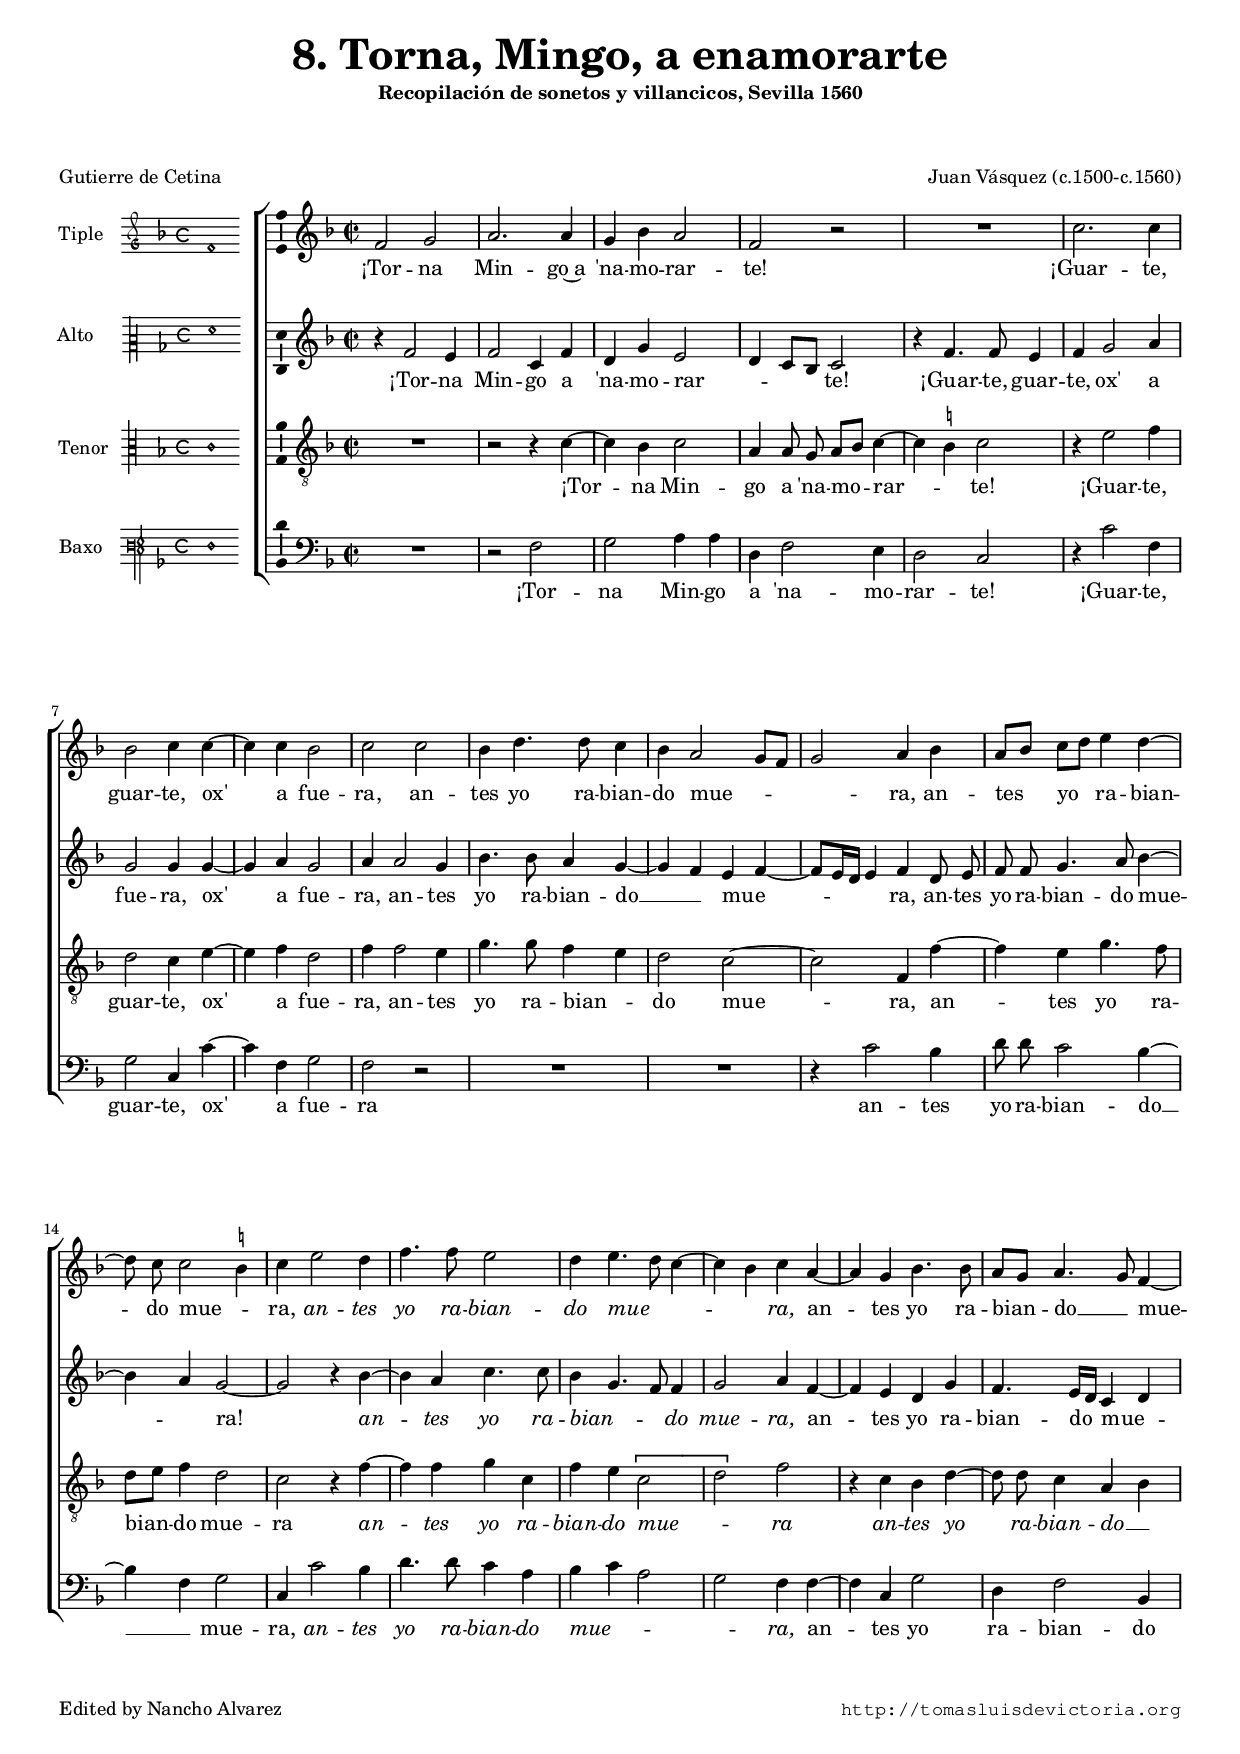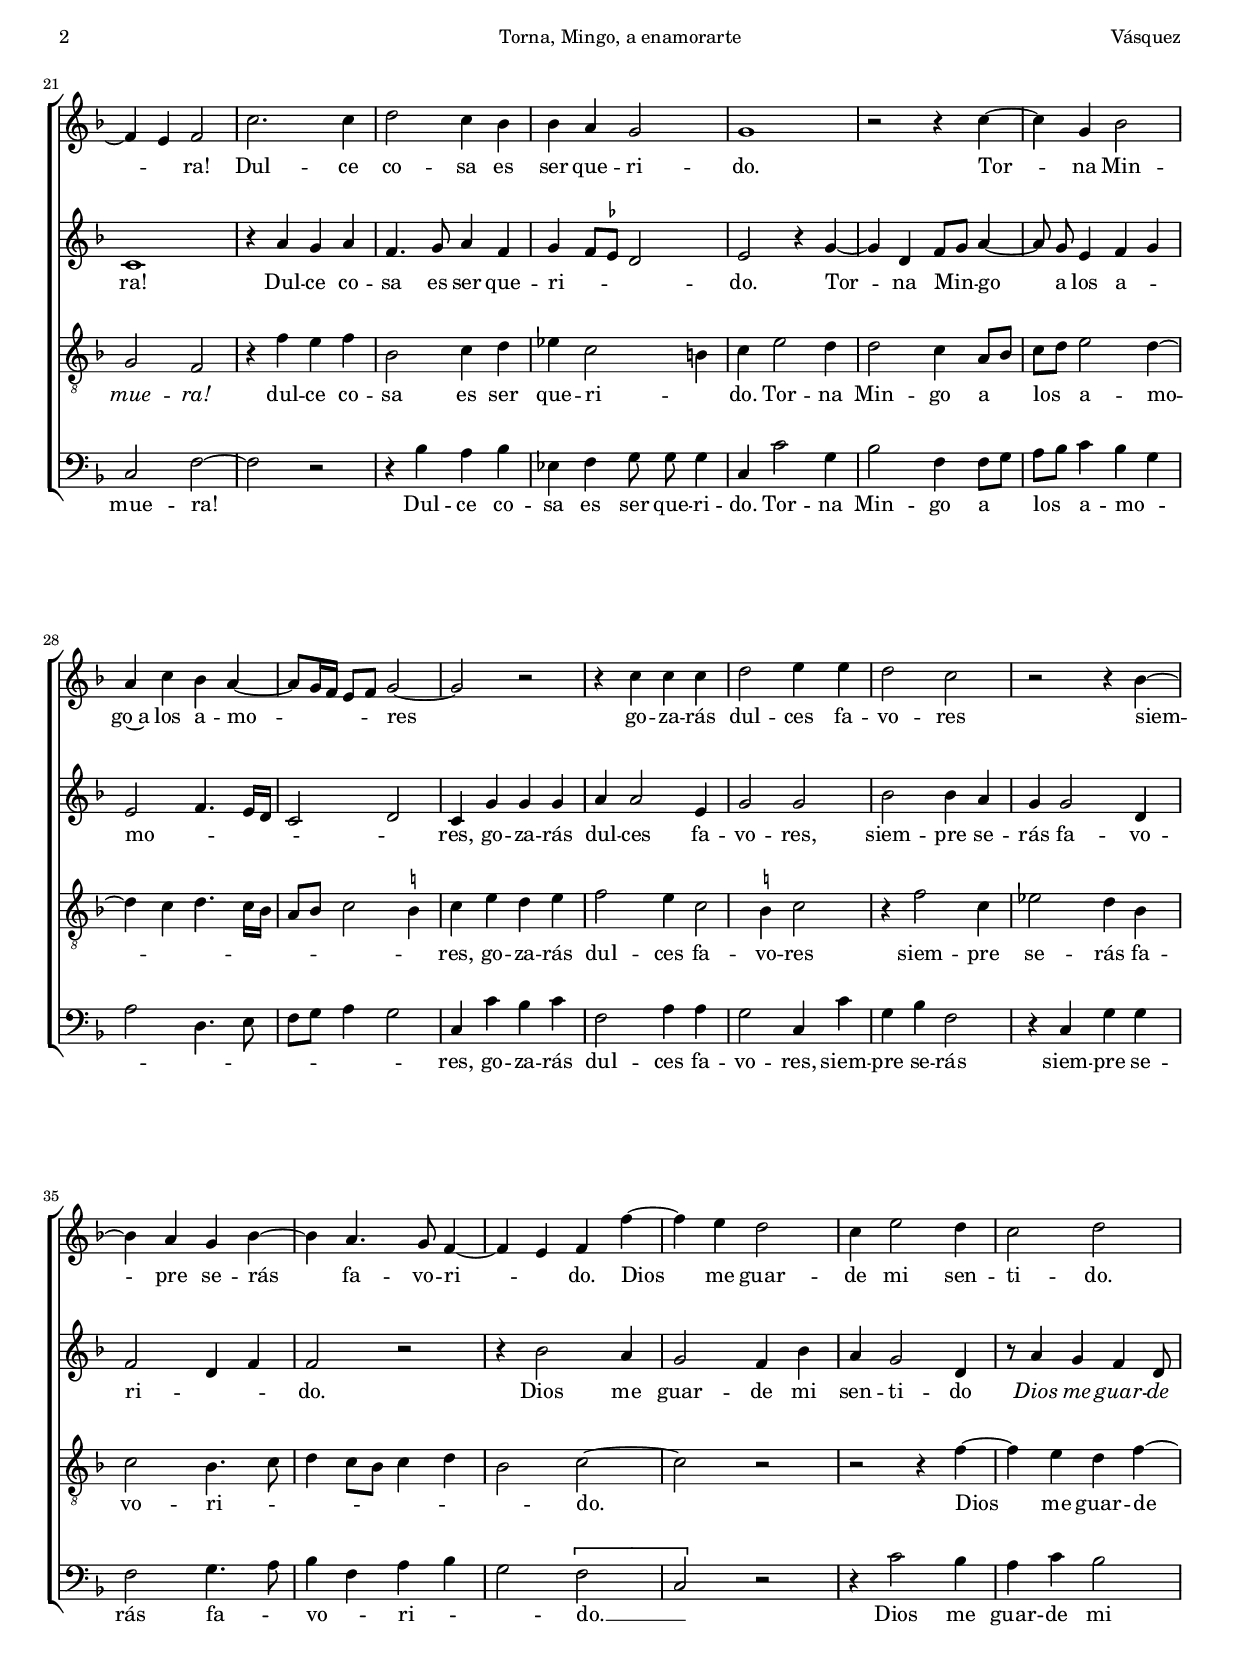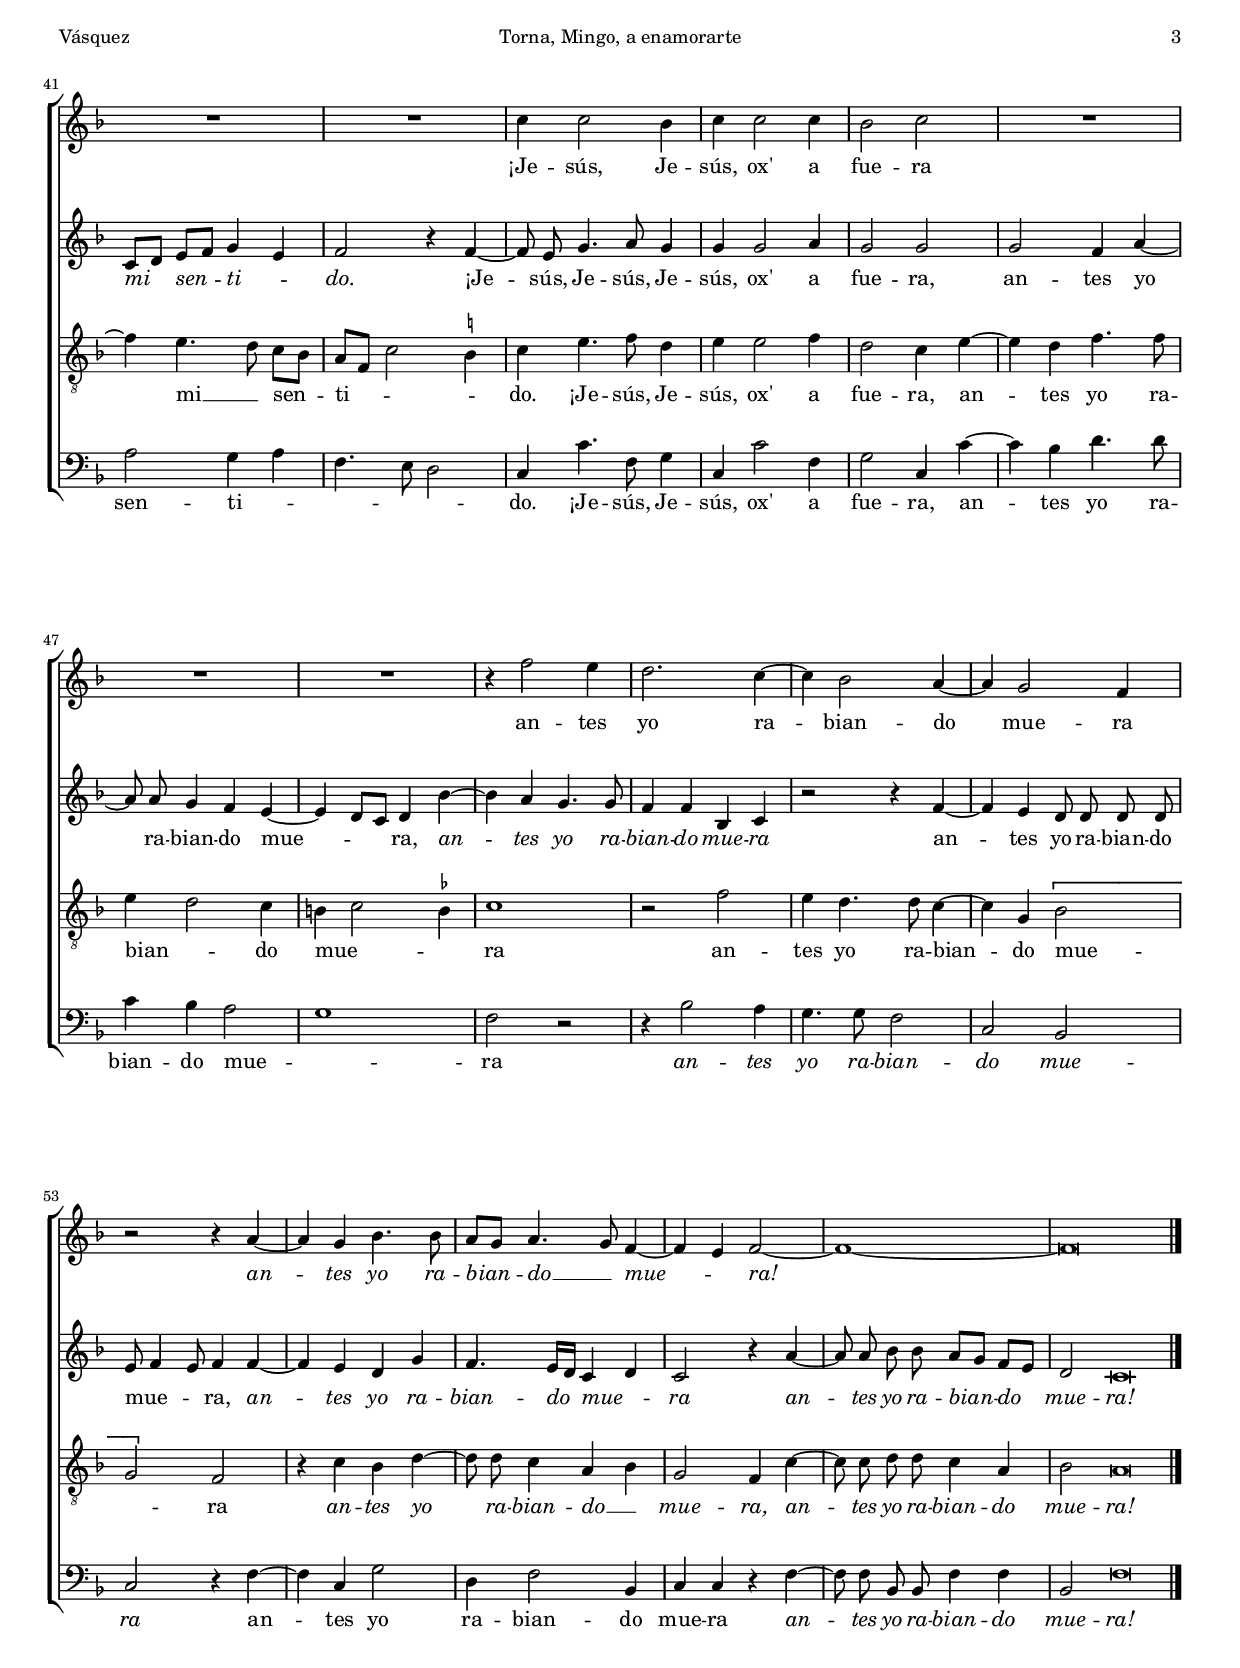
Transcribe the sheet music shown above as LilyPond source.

\version "2.22.0"

#(set-default-paper-size "a4")
#(set-global-staff-size 16.4)
#(ly:set-option 'point-and-click #f)
%mobile -s15.5 -i3.4

% typeset the day of my 47 birthday

italicas=\override LyricText.font-shape = #'italic
rectas=\override LyricText.font-shape = #'upright
ss=\once \set suggestAccidentals = ##t
incipitwidth = 20
mtempo={\tempo 4 = 100}
mtempob={\tempo 4 = 50}
mt=#(define-music-function (offset) (number?) ; move lyric text
      #{ \once \override LyricText.X-offset = -$offset #})

htitle="Torna, Mingo, a enamorarte"
hcomposer="Vásquez"

\header {
	title=\markup{\fontsize #3 "8. Torna, Mingo, a enamorarte"} % namorarte
	subtitle=\markup{\smaller "Recopilación de sonetos y villancicos, Sevilla 1560"}
	subsubtitle=\markup{\null \vspace #2 }
        composer = \markup{"Juan Vásquez (c.1500-c.1560)"}
        pdfauthor=\composer
        %opus="(-)"
	poet=\markup{"Gutierre de Cetina"} 
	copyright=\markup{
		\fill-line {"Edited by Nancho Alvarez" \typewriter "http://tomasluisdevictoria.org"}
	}
%	tagline=""
}

global={\key f \major \time 2/2 \skip 1*58
        \bar "|."
}


cantus=\relative c'{
	f2 g
	a2. a4
	g4 bes a2
	f r
	R1
	c'2. c4
	bes2 c4 c ~ % \ss b ?
	c c bes2
	c2 c
	bes4 d4. d8 c4
	bes4 a2 g8[ f]
	g2 a4 bes
	a8[ bes] c[ d] e4 d ~
	d8 \noBeam c c2 \ss b4
	c4 e2 d4
	f4. f8 e2
	d4 e4. d8 c4 ~
	c bes c4 a ~
	a g bes4. bes8
	a8[ g] a4. g8 f4 ~
	f4 e f2
	c'2. c4
	d2 c4 bes
	bes a g2
	g1
	r2 r4 c ~
	c4 g bes2
	a4 c bes a ~
	a8[ g16 f] e8[ f] g2 ~ % a16 g f8
	g r
	r4 c c c
	d2 e4 e
	d2 c
	r2 r4 bes ~
	bes4 a g bes ~
	bes4 a4. g8 f4 ~
	f e f f' ~
	f4 e d2
	c4 e2 d4
	c2 d
	R1*2
	c4 c2 bes4 % \ss b ?
	c4 c2 c4
	bes2 c % \ss b ?
	R1*3
	r4 f2 e4
	d2. c4 ~
	c bes2 a4 ~
	a g2 f4
	r2 r4 a ~
	a4 g bes4. bes8
	a8[ g] a4. g8 f4 ~
	f4 e f2 ~
	f1 ~
	f\breve*1/2
}

altus=\relative c'{
	r4 f2 e4
	f2 c4 f
	d g e2
	d4 c8[ bes] c2
	r4 f4. f8 e4
	f4 g2 a4
	g2 g4 g ~
	g a g2
	a4 a2 g4
	bes4. bes8 a4 g ~
	g f e f ~
	f8[ e16 d] e4 f d8 e
	f8 f g4. a8 bes4 ~
	bes4 a g2 ~
	g r4 bes ~
	bes4 a c4. c8
	bes4 g4. f8 f4
	g2 a4 f ~
	f e d g
	f4. e16[ d] c4 d
	c1
	r4 a' g a
	f4. g8 a4 f
	g4 f8[ \ss ees] d2
	e2 r4 g ~
	g d f8[ g] a4 ~
	a8 g e4 f g
	e2 f4. e16[ d]
	c2 d
	c4 g' g g
	a a2 e4
	g2 g
	bes2 bes4 a
	g4 g2 d4
	f2 d4 f
	f2 r
	r4 bes2 a4
	g2 f4 bes
	a4 g2 d4
	r8 a'4 g f d8
	c8[ d] e[ f] g4 e
	f2 r4 f ~
	f8 e g4. a8 g4 
	g g2 a4
	g2 g
	g f4 a ~
	a8 a g4 f e ~
	e d8[ c] d4 bes' ~
	bes4 a g4. g8
	f4 f bes, c
	r2 r4 f ~
	f e d8 d d d
	e f4 e8 f4 f ~
	f e d g
	f4. e16[ d] c4 d
	c2 r4 a' ~
	a8 a bes bes a[ g] f[ e] 
	d2 \mtempob c\breve*1/4
}

tenor=\relative c'{
	R1
	r2 r4 c ~
	c4 bes c2
	a4 a8 g a[ bes] c4 ~
	c \ss b c2
	r4 e2 f4
	d2 c4 e ~
	e f d2
	f4 f2 e4
	g4. g8 f4 e
	d2 c ~
	c f,4 f' ~
	f4 e g4. f8
	d[ e] f4 d2
	c2 r4 f ~
	f f g c,
	f4 e \[c2
	d\] f
	r4 c bes d ~
	d8 d c4 a bes
	g2 f
	r4 f' e f
	bes,2 c4 d
	ees4 c2 b4
	c4 e2 d4
	d2 c4 a8[ bes]
	c[ d] e2 d4 ~
	d c d4. c16[ bes]
	a8[ bes] c2 \ss b4
	c4 e d e
	f2 e4 c2 \ss b4
	c2
	r4 f2 c4
	ees2 d4 bes
	c2 bes4. c8
	d4 c8[ bes] c4 d
	bes2 c ~
	c r
	r2 r4 f ~
	f e d f ~
	f e4. d8 c[ bes]
	a8[ f] c'2 \ss b4
	c4 e4. f8 d4
	e e2 f4
	d2 c4 e ~
	e d f4. f8
	e4 d2 c4
	b4 c2 \ss bes4
	c1
	r2 f2
	e4 d4. d8 c4 ~
	c g \[bes2
	g\] f2
	r4 c' bes4 d4 ~
	d8 d8 c4 a4 bes
	g2 f4 c' ~
	c8 c d d c4 a
	bes2 a\breve*1/4
}

bassus=\relative c{
	R1
	r2 f
	g a4 a
	d,4 f2 e4
	d2 c
	r4 c'2 f,4
	g2 c,4 c' ~
	c f, g2
	f2 r
	R1*2
	r4 c'2 bes4
	d8 d c2 bes4 ~
	bes4 f g2
	c,4 c'2 bes4
	d4. d8 c4 a
	bes4 c a2
	g f4 f ~
	f c g'2
	d4 f2 bes,4
	c2 f ~
	f r
	r4 bes a bes
	ees,4 f g8 g g4
	c,4 c'2 g4
	bes2 f4 f8[ g]
	a[ bes] c4 bes g
	a2 d,4. e8
	f8[ g] a4 g2
	c,4 c' bes c
	f,2 a4 a
	g2 c,4 c'
	g4 bes f2
	r4 c g'4 g
	f2 g4. a8
	bes4 f a bes
	g2 \[f2
	c\] r
	r4 c'2 bes4
	a4 c bes2
	a2 g4 a
	f4. e8 d2
	c4 c'4. f,8 g4
	c, c'2 f,4
	g2 c,4 c' ~
	c bes d4. d8
	c4 bes a2
	g1
	f2 r
	r4 bes2 a4
	g4. g8 f2
	c2 bes
	c r4 f ~
	f c g'2
	d4 f2 bes,4
	c c r4 f ~
	f8 f bes, bes f'4 f
	bes,2 f'\breve*1/4
}

textocantus=\lyricmode{
¡Tor -- na Min -- go~a 'na -- mo -- rar -- te!
¡Guar -- te, guar -- te, ox' a  fue -- ra,
an -- tes yo ra -- bian -- do mue -- _ _ ra, % raviando
an -- tes yo ra -- \mt #1 bian -- do mue -- _ ra,
\italicas
an -- tes yo ra -- bian -- do mue -- _ _ _ ra,
\rectas
an -- tes yo ra -- bian -- do __ _ mue -- _ ra!
Dul -- ce co -- sa es ser que -- ri -- do.
Tor -- na Min -- go~a los a -- mo -- _ res
go -- za -- rás dul -- ces fa -- vo -- res
siem -- pre se -- rás fa -- vo -- ri -- _ do.
Dios me guar -- de mi sen -- ti -- do.
¡Je -- sús, Je -- sús, ox' a fue -- ra
an -- tes yo ra -- bian -- do mue -- ra
\italicas
an -- tes yo ra -- bian -- do __ _ mue -- _ ra!
}

textoaltus=\lyricmode{
¡Tor -- na Min -- go a 'na -- mo -- rar -- _ _ te!
¡Guar -- te, guar -- te, ox' a fue -- ra,
ox' a fue -- ra,
an -- tes yo ra -- bian -- do __ _ mue -- _ _ ra,
an -- tes yo ra -- bian -- do mue -- _ ra!
\italicas
an -- tes yo ra -- bian -- _ _ do mue -- ra,
\rectas
an -- tes yo ra -- bian -- do mue -- _ ra!
Dul -- ce co -- sa es ser que -- ri -- _ _ do.
Tor -- na Min -- go
a los a -- _ mo -- _ _ _ _ res,
go -- za -- rás dul -- ces fa -- vo -- res,
siem -- pre se -- rás fa -- vo -- ri -- _ _ do.
Dios me guar -- de mi sen -- ti -- do
\italicas 
Dios me guar -- de mi sen -- ti -- _ do.
\rectas
¡Je -- sús, Je -- sús, Je -- sús,
ox' a fue -- ra,
an -- tes yo ra -- bian -- do mue -- _ ra,
\italicas
an -- tes yo ra -- bian -- do mue -- ra
\rectas
an -- tes yo ra -- bian -- do mue -- _ _ ra,
\italicas
an -- tes yo ra -- bian -- do mue -- _ ra
an -- tes yo ra -- bian -- do mue -- ra!
}

textotenor=\lyricmode{
¡Tor -- na Min -- go a 'na -- mo -- rar -- _ te!
¡Guar -- te, guar -- te, ox' a fue -- ra,
an -- tes yo ra -- bian -- _ do mue -- ra,
an -- tes yo ra -- bian -- do mue -- ra
\italicas
an -- tes yo ra -- bian -- do mue -- _ ra
an -- tes yo ra -- bian -- do __ _ mue -- ra!
\rectas
dul -- ce co -- sa es ser que -- ri -- _ do.
Tor -- na Min -- go a los a -- mo -- _ _ _ _ _ _ res,
go -- za -- rás dul -- ces fa -- vo -- res
siem -- pre se -- rás fa -- vo -- ri -- _ _ _ _ _ _ do.
Dios me guar -- de mi __ _ sen -- ti -- _ _ do.
¡Je -- sús, Je -- sús, ox' a fue -- ra,
an -- tes yo ra -- bian -- _ do mue -- _ _ ra
an -- tes yo ra -- bian -- do mue -- _ ra
\italicas
an -- tes yo ra -- bian -- do __ _
mue -- ra,
an -- tes yo ra -- bian -- do mue -- ra!
}

textobassus=\lyricmode{
¡Tor -- na Min -- go a 'na -- mo -- rar -- te!
¡Guar -- te, guar -- te, ox' a fue -- ra
an -- tes yo ra -- bian -- do __ _ mue -- ra,
\italicas
an -- tes yo ra -- bian -- do mue -- _ _ _ ra,
\rectas
an -- tes yo ra -- bian -- do  mue -- ra!
Dul -- ce co -- sa es ser que -- ri -- do.
Tor -- na Min -- go a los a -- mo -- _ _ _ _ _ _ _ res,
go -- za -- rás dul -- ces fa -- vo -- res,
siem -- pre se -- rás
siem -- pre se -- rás fa -- _ vo -- _ ri -- _ _ do. __ _
Dios me guar -- de mi sen -- ti -- _ _ _ _ do.
¡Je -- sús, Je -- sús, ox' a fue -- ra,
an -- tes yo ra -- bian -- do mue -- _ ra
\italicas
an -- tes yo ra -- bian -- do mue -- ra
\rectas
an -- tes yo ra -- bian -- do mue -- ra
\italicas
an -- tes yo ra -- bian -- do mue -- ra!
}


incipitcantus=\markup{
	\score{
		{ 
		\set Staff.instrumentName="Tiple   "
		\override NoteHead.style = #'neomensural
		\override Staff.TimeSignature.style = #'neomensural
		\cadenzaOn 
		\clef "petrucci-g"
		\key f \major
		\time 4/4
		f'1
		} 

	\layout { line-width=\incipitwidth indent = 0 }
	}
}

incipitaltus=\markup{
	\score{
		{ 
		\set Staff.instrumentName="Alto     "
		\override NoteHead.style = #'neomensural 
		\override Staff.TimeSignature.style = #'neomensural
		\cadenzaOn 
		\clef "petrucci-c2"
		\key f \major
		\time 4/4
                f'1
		} 
	\layout { line-width=\incipitwidth indent = 0 }
	}
}


incipittenor=\markup{
	\score{
		{ 
		\set Staff.instrumentName="Tenor  "
		\override NoteHead.style = #'neomensural 
		\override Staff.TimeSignature.style = #'neomensural
		\cadenzaOn 
		\clef "petrucci-c3"
		\key f \major
		\time 4/4
                c'1
		} 
	\layout { line-width=\incipitwidth indent=0 }
	}
}

incipitbassus=\markup{
	\score{
		{ 
		\set Staff.instrumentName="Baxo   "
		\override NoteHead.style = #'neomensural
		\override Staff.TimeSignature.style = #'neomensural
		\cadenzaOn 
		\clef "petrucci-f3"
		\key f \major
		\time 4/4
                f1
		} 
	\layout { line-width=\incipitwidth indent = 0 }
	}
}

%\layout {
%       \context {\Voice
%               \remove Ligature_bracket_engraver
%               \consists Mensural_ligature_engraver
%       }
%       line-width=\incipitwidth
%       indent = 0
%}

\score {\transpose c' c'{
\new ChoirStaff<<

	\new Staff <<\global
	\new Voice="v1" {
		\set Staff.instrumentName=\incipitcantus
		\clef "treble"
		\cantus }
	\new Lyrics \lyricsto "v1" {\textocantus }
	>>

	\new Staff <<\global
	\new Voice="v2" {
		\set Staff.instrumentName=\incipitaltus
		\clef "treble"
		\altus }
	\new Lyrics \lyricsto "v2" {\textoaltus }
	>>
	
	\new Staff <<\global
	\new Voice="v3" {
		\set Staff.instrumentName=\incipittenor
		\clef "G_8"
		\tenor }
	\new Lyrics \lyricsto "v3" {\textotenor }
	>>

	\new Staff <<\global
	\new Voice="v4" {
		\set Staff.instrumentName=\incipitbassus
		\clef "bass"
		\bassus }
	\new Lyrics \lyricsto "v4" {\textobassus }
	>>
	
>>

	} % transpose

\layout{ 
	\context {\Lyrics 
		\override VerticalAxisGroup.staff-affinity = #UP
		\override VerticalAxisGroup.nonstaff-relatedstaff-spacing =
			#'((basic-distance . 0) (minimum-distance . 0) (padding . .6))
		\override LyricText.font-size = #1.2
		\override LyricHyphen.minimum-distance = #0.5
	}
	\context {\Score 
		tempoHideNote = ##t
		\override BarNumber.padding = #2 
	}
	\context {\Voice 
		%melismaBusyProperties = #'()
		autoBeaming = ##f
	}
	\context {\Staff 
                %\RemoveEmptyStaves
                %\override VerticalAxisGroup.remove-first = ##t
		\override VerticalAxisGroup.staff-staff-spacing =
			#'((basic-distance . 11) (minimum-distance . 0) (padding . 1))
		\consists Ambitus_engraver 
		\override LigatureBracket.padding = #1
	}
}

%\midi { \mtempo }

}


\paper{
	evenHeaderMarkup=\markup  \fill-line { \fromproperty #'page:page-number-string \htitle \hcomposer }
	oddHeaderMarkup= \markup  \fill-line { \on-the-fly #not-first-page \hcomposer \on-the-fly #not-first-page \htitle \on-the-fly #not-first-page \fromproperty #'page:page-number-string }
	%system-count=20
	%page-count = 8
	%systems-per-page = 3
	ragged-last-bottom = ##f
	indent=3.5\cm
	system-system-spacing =
	#'((basic-distance . 20) (minimum-distance . 0) (padding . 5))
	top-system-spacing = % header
	#'((basic-distance . 9) (minimum-distance . 0) (padding . 0))
	last-bottom-spacing = % footer
	#'((basic-distance . 13) (minimum-distance . 0) (padding . 0))
	markup-system-spacing.padding = #1.5
}



